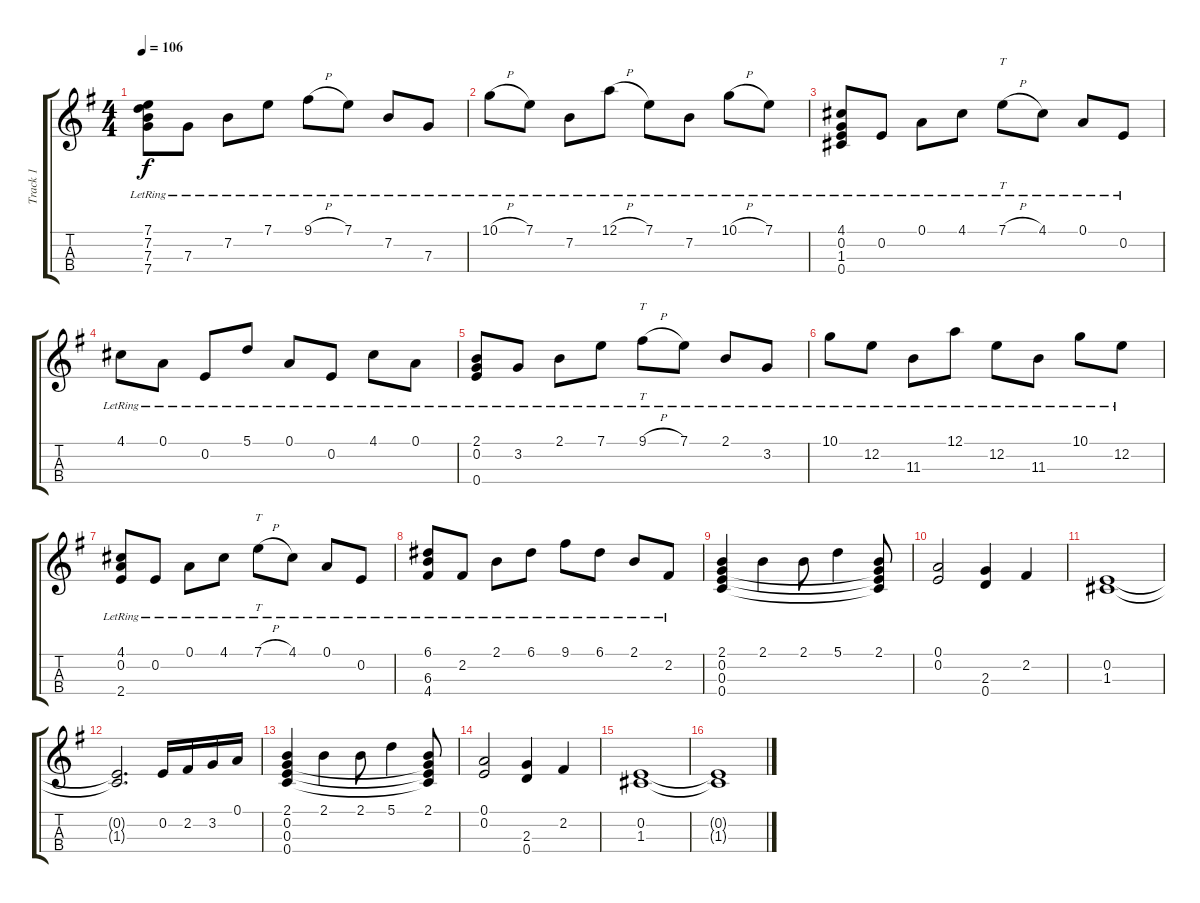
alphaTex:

\track ("Track 1" "Track 1") {instrument acousticguitarsteel}
\staff {score tabs}
\tuning (A3 E3 C3 G3) {hide}
\ts (4 4)
\tempo 106
\clef g2
\ks g
(7.1{lr} 7.2{lr} 7.3{lr} 7.4{lr}).8{dy f} 7.3{lr}.8 7.2{lr}.8 7.1{lr}.8 9.1{h lr}.8 7.1{lr}.8 7.2{lr}.8 7.3{lr}.8 |
10.1{h lr}.8 7.1{lr}.8 7.2{lr}.8 12.1{h lr}.8 7.1{lr}.8 7.2{lr}.8 10.1{h lr}.8 7.1{lr}.8 |
(4.1{lr} 0.2{lr} 1.3{lr} 0.4{lr}).8 0.2{lr}.8 0.1{lr}.8 4.1{lr}.8 7.1{h lr}.8{tt} 4.1{lr}.8 0.1{lr}.8 0.2{lr}.8 |
4.1{lr}.8 0.1{lr}.8 0.2{lr}.8 5.1{lr}.8 0.1{lr}.8 0.2{lr}.8 4.1{lr}.8 0.1{lr}.8 |
(2.1{lr} 0.2{lr} 0.4{lr}).8 3.2{lr}.8 2.1{lr}.8 7.1{lr}.8 9.1{h lr}.8{tt} 7.1{lr}.8 2.1{lr}.8 3.2{lr}.8 |
10.1{lr}.8 12.2{lr}.8 11.3{lr}.8 12.1{lr}.8 12.2{lr}.8 11.3{lr}.8 10.1{lr}.8 12.2{lr}.8 |
(4.1{lr} 0.2{lr} 2.4{lr}).8 0.2{lr}.8 0.1{lr}.8 4.1{lr}.8 7.1{h lr}.8{tt} 4.1{lr}.8 0.1{lr}.8 0.2{lr}.8 |
(6.1{lr} 6.3{lr} 4.4{lr}).8 2.2{lr}.8 2.1{lr}.8 6.1{lr}.8 9.1{lr}.8 6.1{lr}.8 2.1{lr}.8 2.2{lr}.8 |
(2.1 0.2 0.3 0.4).4 2.1.4 2.1.8 5.1.4 (2.1 0.2{t} 0.3{t} 0.4{t}).8 |
(0.1 0.2).2 (2.3 0.4).4 2.2.4 |
(0.2 1.3).1 |
(0.2{t} 1.3{t}).2{d} 0.2.16 2.2.16 3.2.16 0.1.16 |
(2.1 0.2 0.3 0.4).4 2.1.4 2.1.8 5.1.4 (2.1 0.2{t} 0.3{t} 0.4{t}).8 |
(0.1 0.2).2 (2.3 0.4).4 2.2.4 |
(0.2 1.3).1 |
(0.2{t} 1.3{t}).1
